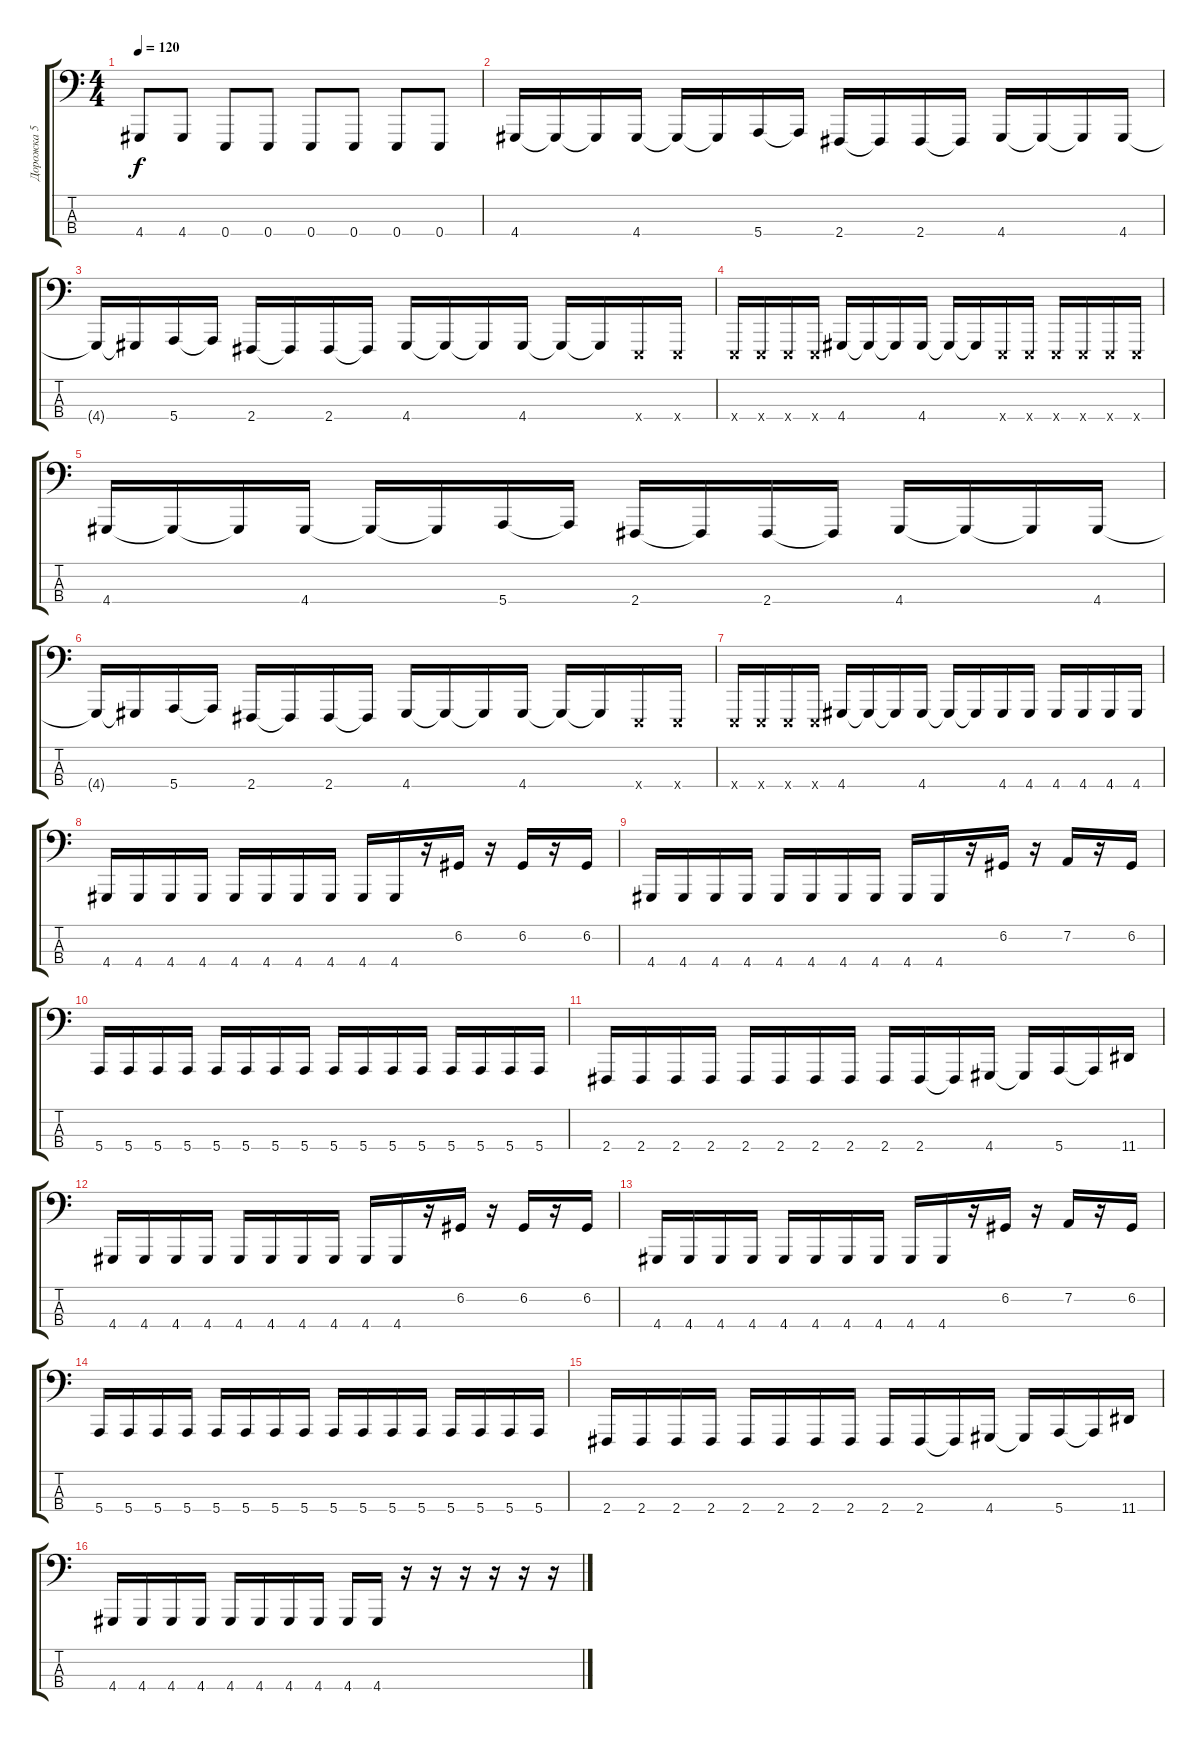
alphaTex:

\track ("Дорожка 5" "Дорожка 5") {instrument lead2sawtooth}
\staff {score tabs}
\tuning (G2 D2 A1 E1) {hide}
\ts (4 4)
\tempo 120
\clef f4
\ks c
4.4.8{dy f} 4.4.8 0.4.8 0.4.8 0.4.8 0.4.8 0.4.8 0.4.8 |
4.4.16 4.4{t}.16 4.4{t}.16 4.4.16 4.4{t}.16 4.4{t}.16 5.4.16 5.4{t}.16 2.4.16 2.4{t}.16 2.4.16 2.4{t}.16 4.4.16 4.4{t}.16 4.4{t}.16 4.4.16 |
4.4{t}.16 4.4{t}.16 5.4.16 5.4{t}.16 2.4.16 2.4{t}.16 2.4.16 2.4{t}.16 4.4.16 4.4{t}.16 4.4{t}.16 4.4.16 4.4{t}.16 4.4{t}.16 0.4{x}.16 0.4{x}.16 |
0.4{x}.16 0.4{x}.16 0.4{x}.16 0.4{x}.16 4.4.16 4.4{t}.16 4.4{t}.16 4.4.16 4.4{t}.16 4.4{t}.16 0.4{x}.16 0.4{x}.16 0.4{x}.16 0.4{x}.16 0.4{x}.16 0.4{x}.16 |
4.4.16 4.4{t}.16 4.4{t}.16 4.4.16 4.4{t}.16 4.4{t}.16 5.4.16 5.4{t}.16 2.4.16 2.4{t}.16 2.4.16 2.4{t}.16 4.4.16 4.4{t}.16 4.4{t}.16 4.4.16 |
4.4{t}.16 4.4{t}.16 5.4.16 5.4{t}.16 2.4.16 2.4{t}.16 2.4.16 2.4{t}.16 4.4.16 4.4{t}.16 4.4{t}.16 4.4.16 4.4{t}.16 4.4{t}.16 0.4{x}.16 0.4{x}.16 |
0.4{x}.16 0.4{x}.16 0.4{x}.16 0.4{x}.16 4.4.16 4.4{t}.16 4.4{t}.16 4.4.16 4.4{t}.16 4.4{t}.16 4.4.16 4.4.16 4.4.16 4.4.16 4.4.16 4.4.16 |
4.4.16 4.4.16 4.4.16 4.4.16 4.4.16 4.4.16 4.4.16 4.4.16 4.4.16 4.4.16 r.16 6.2.16 r.16 6.2.16 r.16 6.2.16 |
4.4.16 4.4.16 4.4.16 4.4.16 4.4.16 4.4.16 4.4.16 4.4.16 4.4.16 4.4.16 r.16 6.2.16 r.16 7.2.16 r.16 6.2.16 |
5.4.16 5.4.16 5.4.16 5.4.16 5.4.16 5.4.16 5.4.16 5.4.16 5.4.16 5.4.16 5.4.16 5.4.16 5.4.16 5.4.16 5.4.16 5.4.16 |
2.4.16 2.4.16 2.4.16 2.4.16 2.4.16 2.4.16 2.4.16 2.4.16 2.4.16 2.4.16 2.4{t}.16 4.4.16 4.4{t}.16 5.4.16 5.4{t}.16 11.4.16 |
4.4.16 4.4.16 4.4.16 4.4.16 4.4.16 4.4.16 4.4.16 4.4.16 4.4.16 4.4.16 r.16 6.2.16 r.16 6.2.16 r.16 6.2.16 |
4.4.16 4.4.16 4.4.16 4.4.16 4.4.16 4.4.16 4.4.16 4.4.16 4.4.16 4.4.16 r.16 6.2.16 r.16 7.2.16 r.16 6.2.16 |
5.4.16 5.4.16 5.4.16 5.4.16 5.4.16 5.4.16 5.4.16 5.4.16 5.4.16 5.4.16 5.4.16 5.4.16 5.4.16 5.4.16 5.4.16 5.4.16 |
2.4.16 2.4.16 2.4.16 2.4.16 2.4.16 2.4.16 2.4.16 2.4.16 2.4.16 2.4.16 2.4{t}.16 4.4.16 4.4{t}.16 5.4.16 5.4{t}.16 11.4.16 |
4.4.16 4.4.16 4.4.16 4.4.16 4.4.16 4.4.16 4.4.16 4.4.16 4.4.16 4.4.16 r.16 r.16 r.16 r.16 r.16 r.16
